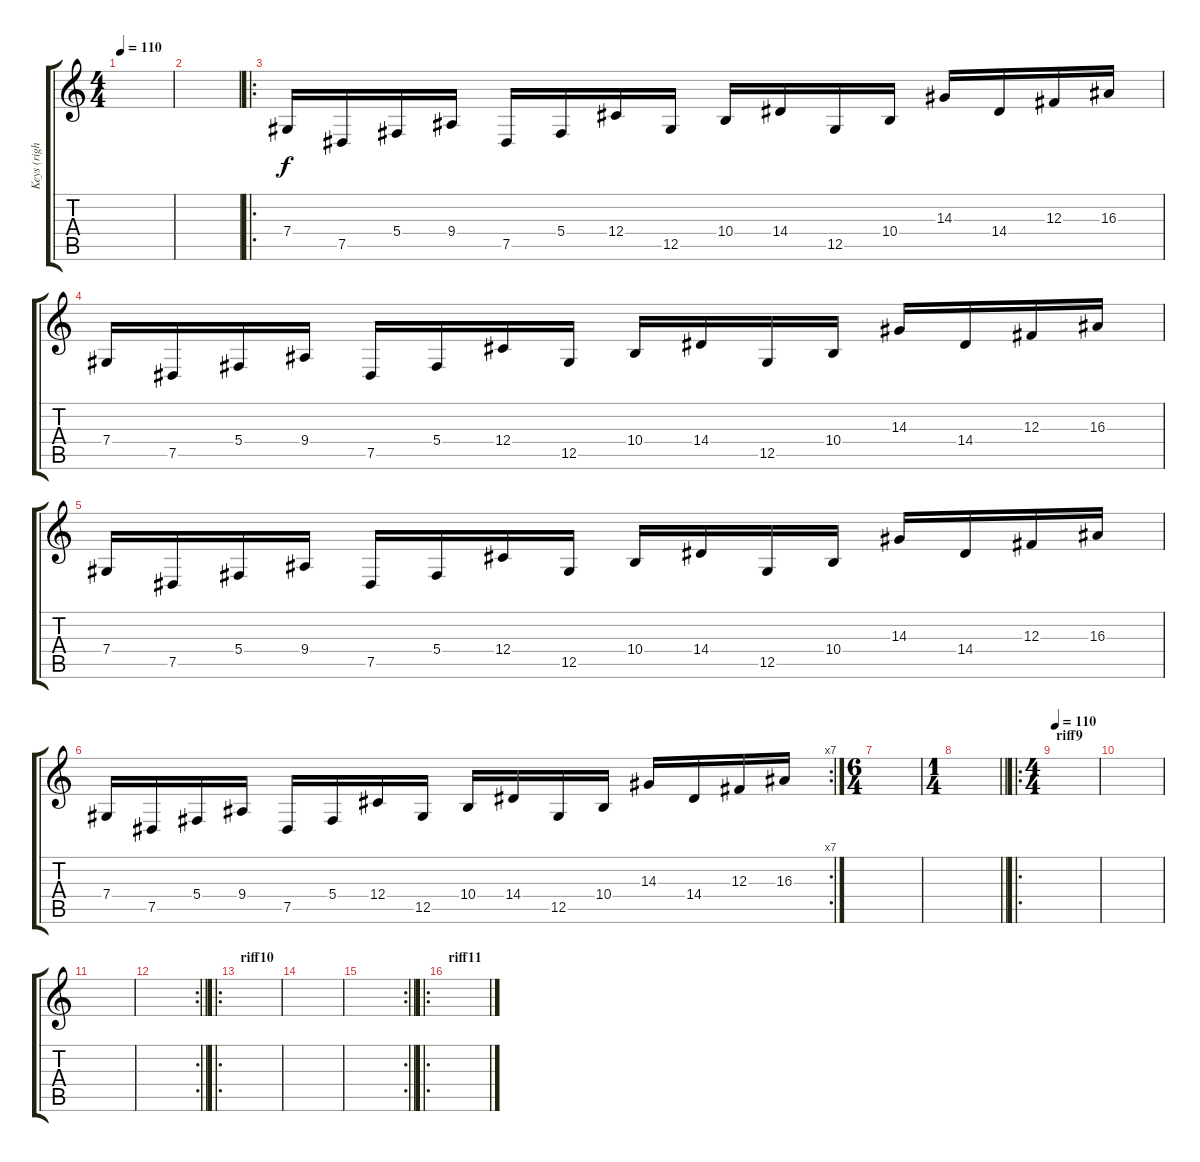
\track ("Keys (right hand)" "Keys (righ") {instrument lead1square}
\staff {score tabs}
\tuning (Eb4 Bb3 Gb3 Db3 Ab2 Eb2) {hide}
\ts (4 4)
\tempo 110
\clef g2
\ks c
|
|
\ro
7.4.16 7.5.16 5.4.16 9.4.16 7.5.16 5.4.16 12.4.16 12.5.16 10.4.16 14.4.16 12.5.16 10.4.16 14.3.16 14.4.16 12.3.16 16.3.16 |
7.4.16 7.5.16 5.4.16 9.4.16 7.5.16 5.4.16 12.4.16 12.5.16 10.4.16 14.4.16 12.5.16 10.4.16 14.3.16 14.4.16 12.3.16 16.3.16 |
7.4.16 7.5.16 5.4.16 9.4.16 7.5.16 5.4.16 12.4.16 12.5.16 10.4.16 14.4.16 12.5.16 10.4.16 14.3.16 14.4.16 12.3.16 16.3.16 |
\rc 7
7.4.16 7.5.16 5.4.16 9.4.16 7.5.16 5.4.16 12.4.16 12.5.16 10.4.16 14.4.16 12.5.16 10.4.16 14.3.16 14.4.16 12.3.16 16.3.16 |
\ts (6 4)
|
\ts (1 4)
\barLineRight lightlight
|
\ro
\ts (4 4)
\section ("" "riff9")
\tempo 110
|
|
|
\rc 2
\barLineRight lightlight
|
\ro
\section ("" "riff10")
|
|
\rc 2
\barLineRight lightlight
|
\ro
\section ("" "riff11")
